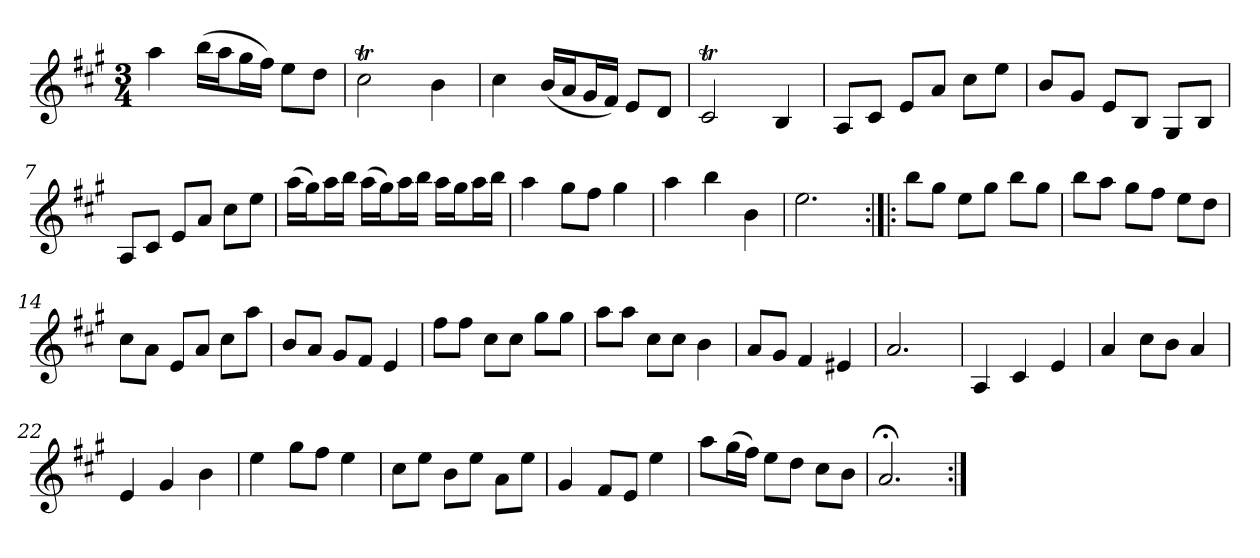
**kern
*part1
*staff1
*clefG2
*k[f#c#g#]
*A:
*M3/4
*MM120
=1
4aa
(16bb\LL
16aa\J
16gg#\L
16ff#\JJ)
8ee\L
8dd\J
=2
2cc#t
4b
=3
4cc#
(16b/LL
16a/J
16g#/L
16f#/JJ)
8e/L
8d/J
=4
2c#t
4B
=5
8A/L
8c#/J
8e/L
8a/J
8cc#\L
8ee\J
=6
8b/L
8g#/J
8e/L
8B/J
8G#/L
8B/J
=7
8A/L
8c#/J
8e/L
8a/J
8cc#\L
8ee\J
=8
(16aa\LL
16gg#\J)
16aa\L
16bb\JJ
(16aa\LL
16gg#\J)
16aa\L
16bb\JJ
16aa\LL
16gg#\J
16aa\L
16bb\JJ
=9
4aa
8gg#\L
8ff#\J
4gg#
=10
4aa
4bb
4b
=11
2.ee
=12:|!|:
8bb\L
8gg#\J
8ee\L
8gg#\J
8bb\L
8gg#\J
=13
8bb\L
8aa\J
8gg#\L
8ff#\J
8ee\L
8dd\J
=14
8cc#\L
8a\J
8e/L
8a/J
8cc#\L
8aa\J
=15
8b/L
8a/J
8g#/L
8f#/J
4e
=16
8ff#\L
8ff#\J
8cc#\L
8cc#\J
8gg#\L
8gg#\J
=17
8aa\L
8aa\J
8cc#\L
8cc#\J
4b
=18
8a/L
8g#/J
4f#
4e#X
=19
2.a
=20
4A
4c#
4e
=21
4a
8cc#\L
8b\J
4a
=22
4e
4g#
4b
=23
4ee
8gg#\L
8ff#\J
4ee
=24
8cc#\L
8ee\J
8b\L
8ee\J
8a\L
8ee\J
=25
4g#
8f#/L
8e/J
4ee
=26
8aa\L
(16gg#\L
16ff#\JJ)
8ee\L
8dd\J
8cc#\L
8b\J
=27
2.a;<
=:|!
*-
